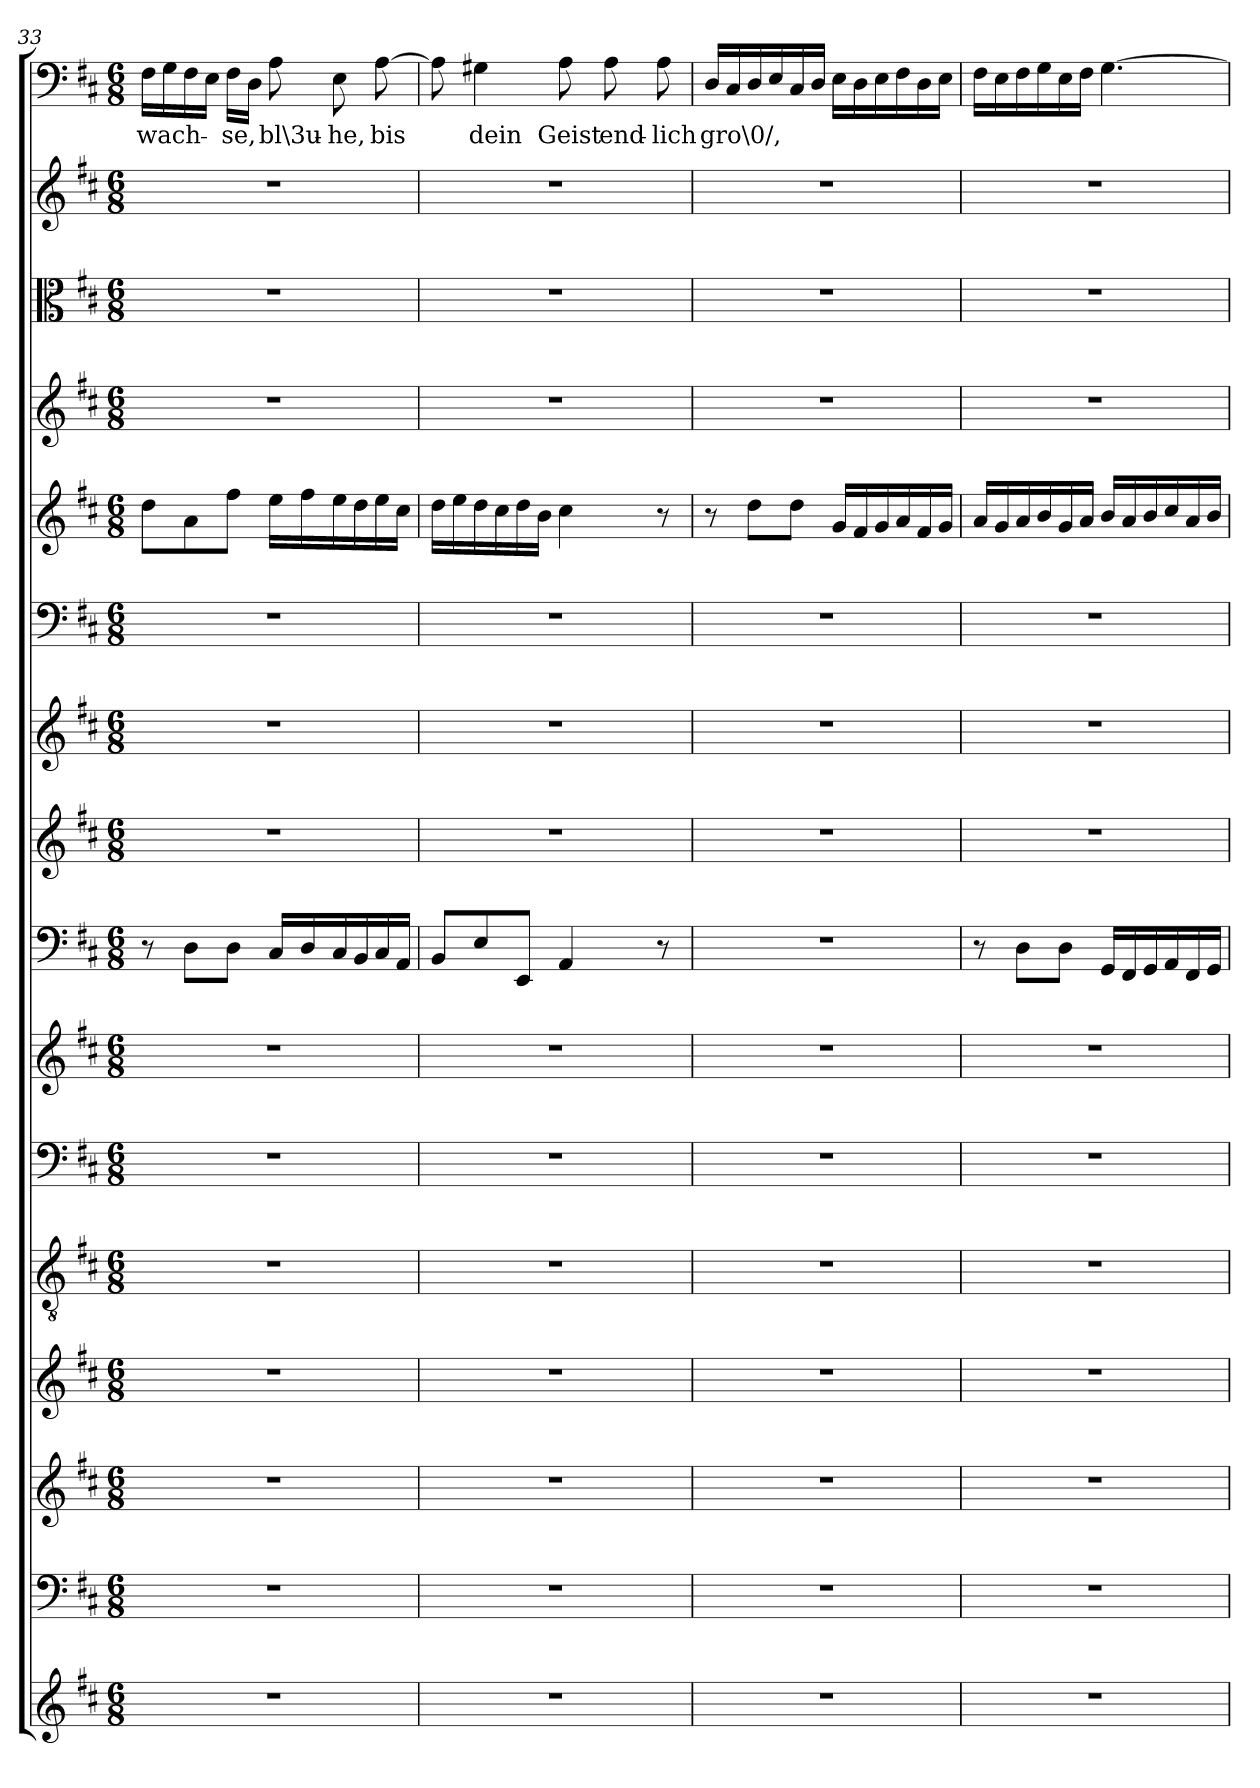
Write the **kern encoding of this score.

**kern	**kern	**kern	**kern	**kern	**kern	**kern	**kern	**kern	**kern	**kern	**kern	**kern	**kern	**kern	**kern	**text
*part16	*part15	*part14	*part13	*part12	*part11	*part10	*part9	*part8	*part7	*part6	*part5	*part4	*part3	*part2	*part1	*part1
*staff16	*staff15	*staff14	*staff13	*staff12	*staff11	*staff10	*staff9	*staff8	*staff7	*staff6	*staff5	*staff4	*staff3	*staff2	*staff1	*staff1
*clefG2	*clefF4	*clefG2	*clefG2	*clefGv2	*clefF4	*clefG2	*clefF4	*clefG2	*clefG2	*clefF4	*clefG2	*clefG2	*clefC3	*clefG2	*clefF4	*
*k[f#c#]	*k[f#c#]	*k[f#c#]	*k[f#c#]	*k[f#c#]	*k[f#c#]	*k[f#c#]	*k[f#c#]	*k[f#c#]	*k[f#c#]	*k[f#c#]	*k[f#c#]	*k[f#c#]	*k[f#c#]	*k[f#c#]	*k[f#c#]	*
*D:	*D:	*D:	*D:	*D:	*D:	*D:	*D:	*D:	*D:	*D:	*D:	*D:	*D:	*D:	*D:	*
*M6/8	*M6/8	*M6/8	*M6/8	*M6/8	*M6/8	*M6/8	*M6/8	*M6/8	*M6/8	*M6/8	*M6/8	*M6/8	*M6/8	*M6/8	*M6/8	*
=33	=33	=33	=33	=33	=33	=33	=33	=33	=33	=33	=33	=33	=33	=33	=33	=33
2.r	2.r	2.r	2.r	2.r	2.r	2.r	8r	2.r	2.r	2.r	8dd\L	2.r	2.r	2.r	16F#\LL	wach-
.	.	.	.	.	.	.	.	.	.	.	.	.	.	.	16G\	.
.	.	.	.	.	.	.	8D\L	.	.	.	8a\	.	.	.	16F#\	.
.	.	.	.	.	.	.	.	.	.	.	.	.	.	.	16E\JJ	.
.	.	.	.	.	.	.	8D\J	.	.	.	8ff#\J	.	.	.	16F#\LL	-se,
.	.	.	.	.	.	.	.	.	.	.	.	.	.	.	16D\JJ	.
.	.	.	.	.	.	.	16C#/LL	.	.	.	16ee\LL	.	.	.	8A\	bl\3u-
.	.	.	.	.	.	.	16D/	.	.	.	16ff#\	.	.	.	.	.
.	.	.	.	.	.	.	16C#/	.	.	.	16ee\	.	.	.	8E\	-he,
.	.	.	.	.	.	.	16BB/	.	.	.	16dd\	.	.	.	.	.
.	.	.	.	.	.	.	16C#/	.	.	.	16ee\	.	.	.	[8A\	bis
.	.	.	.	.	.	.	16AA/JJ	.	.	.	16cc#\JJ	.	.	.	.	.
=34	=34	=34	=34	=34	=34	=34	=34	=34	=34	=34	=34	=34	=34	=34	=34	=34
2.r	2.r	2.r	2.r	2.r	2.r	2.r	8BB/L	2.r	2.r	2.r	16dd\LL	2.r	2.r	2.r	8A\]	.
.	.	.	.	.	.	.	.	.	.	.	16ee\	.	.	.	.	.
.	.	.	.	.	.	.	8E/	.	.	.	16dd\	.	.	.	4G#X\	dein
.	.	.	.	.	.	.	.	.	.	.	16cc#\	.	.	.	.	.
.	.	.	.	.	.	.	8EE/J	.	.	.	16dd\	.	.	.	.	.
.	.	.	.	.	.	.	.	.	.	.	16b\JJ	.	.	.	.	.
.	.	.	.	.	.	.	4AA/	.	.	.	4cc#\	.	.	.	8A\	Geist
.	.	.	.	.	.	.	.	.	.	.	.	.	.	.	8A\	end-
.	.	.	.	.	.	.	8r	.	.	.	8r	.	.	.	8A\	-lich
=35	=35	=35	=35	=35	=35	=35	=35	=35	=35	=35	=35	=35	=35	=35	=35	=35
2.r	2.r	2.r	2.r	2.r	2.r	2.r	2.r	2.r	2.r	2.r	8r	2.r	2.r	2.r	16D/LL	gro\0/,
.	.	.	.	.	.	.	.	.	.	.	.	.	.	.	16C#/	.
.	.	.	.	.	.	.	.	.	.	.	8dd\L	.	.	.	16D/	.
.	.	.	.	.	.	.	.	.	.	.	.	.	.	.	16E/	.
.	.	.	.	.	.	.	.	.	.	.	8dd\J	.	.	.	16C#/	.
.	.	.	.	.	.	.	.	.	.	.	.	.	.	.	16D/JJ	.
.	.	.	.	.	.	.	.	.	.	.	16g/LL	.	.	.	16E\LL	.
.	.	.	.	.	.	.	.	.	.	.	16f#/	.	.	.	16D\	.
.	.	.	.	.	.	.	.	.	.	.	16g/	.	.	.	16E\	.
.	.	.	.	.	.	.	.	.	.	.	16a/	.	.	.	16F#\	.
.	.	.	.	.	.	.	.	.	.	.	16f#/	.	.	.	16D\	.
.	.	.	.	.	.	.	.	.	.	.	16g/JJ	.	.	.	16E\JJ	.
=36	=36	=36	=36	=36	=36	=36	=36	=36	=36	=36	=36	=36	=36	=36	=36	=36
2.r	2.r	2.r	2.r	2.r	2.r	2.r	8r	2.r	2.r	2.r	16a/LL	2.r	2.r	2.r	16F#\LL	.
.	.	.	.	.	.	.	.	.	.	.	16g/	.	.	.	16E\	.
.	.	.	.	.	.	.	8D\L	.	.	.	16a/	.	.	.	16F#\	.
.	.	.	.	.	.	.	.	.	.	.	16b/	.	.	.	16G\	.
.	.	.	.	.	.	.	8D\J	.	.	.	16g/	.	.	.	16E\	.
.	.	.	.	.	.	.	.	.	.	.	16a/JJ	.	.	.	16F#\JJ	.
.	.	.	.	.	.	.	16GG/LL	.	.	.	16b/LL	.	.	.	[4.G\	.
.	.	.	.	.	.	.	16FF#/	.	.	.	16a/	.	.	.	.	.
.	.	.	.	.	.	.	16GG/	.	.	.	16b/	.	.	.	.	.
.	.	.	.	.	.	.	16AA/	.	.	.	16cc#/	.	.	.	.	.
.	.	.	.	.	.	.	16FF#/	.	.	.	16a/	.	.	.	.	.
.	.	.	.	.	.	.	16GG/JJ	.	.	.	16b/JJ	.	.	.	.	.
=	=	=	=	=	=	=	=	=	=	=	=	=	=	=	=	=
*-	*-	*-	*-	*-	*-	*-	*-	*-	*-	*-	*-	*-	*-	*-	*-	*-
